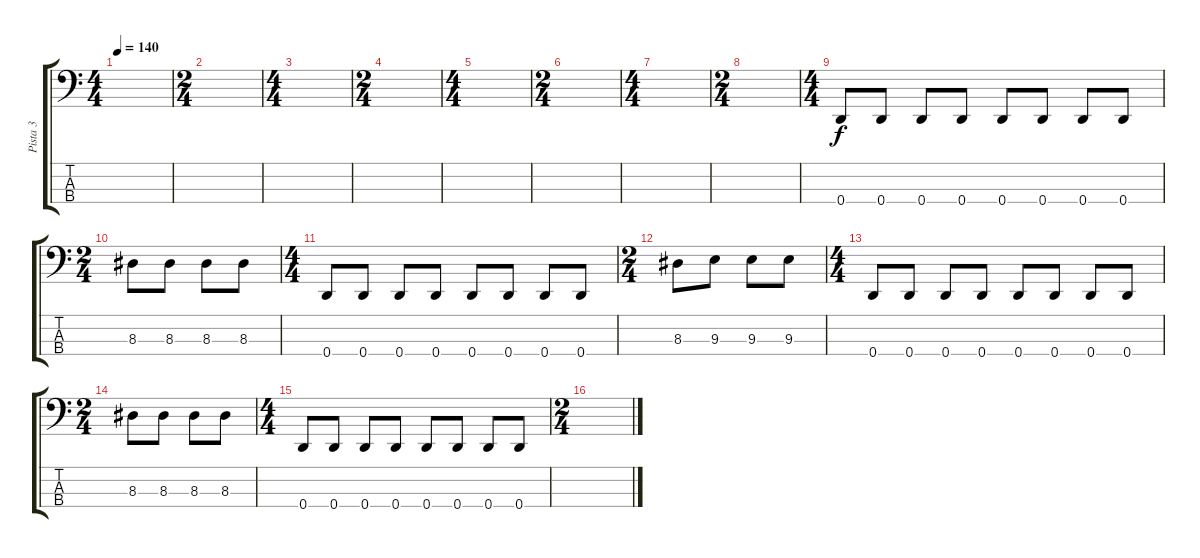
\track ("Pista 3" "Pista 3") {instrument synthbass2}
\staff {score tabs}
\tuning (F2 C2 G1 D1) {hide}
\ts (4 4)
\tempo 140
\clef f4
\ks c
|
\ts (2 4)
|
\ts (4 4)
|
\ts (2 4)
|
\ts (4 4)
|
\ts (2 4)
|
\ts (4 4)
|
\ts (2 4)
|
\ts (4 4)
0.4.8 0.4.8 0.4.8 0.4.8 0.4.8 0.4.8 0.4.8 0.4.8 |
\ts (2 4)
8.3.8 8.3.8 8.3.8 8.3.8 |
\ts (4 4)
0.4.8 0.4.8 0.4.8 0.4.8 0.4.8 0.4.8 0.4.8 0.4.8 |
\ts (2 4)
8.3.8 9.3.8 9.3.8 9.3.8 |
\ts (4 4)
0.4.8 0.4.8 0.4.8 0.4.8 0.4.8 0.4.8 0.4.8 0.4.8 |
\ts (2 4)
8.3.8 8.3.8 8.3.8 8.3.8 |
\ts (4 4)
0.4.8 0.4.8 0.4.8 0.4.8 0.4.8 0.4.8 0.4.8 0.4.8 |
\ts (2 4)
